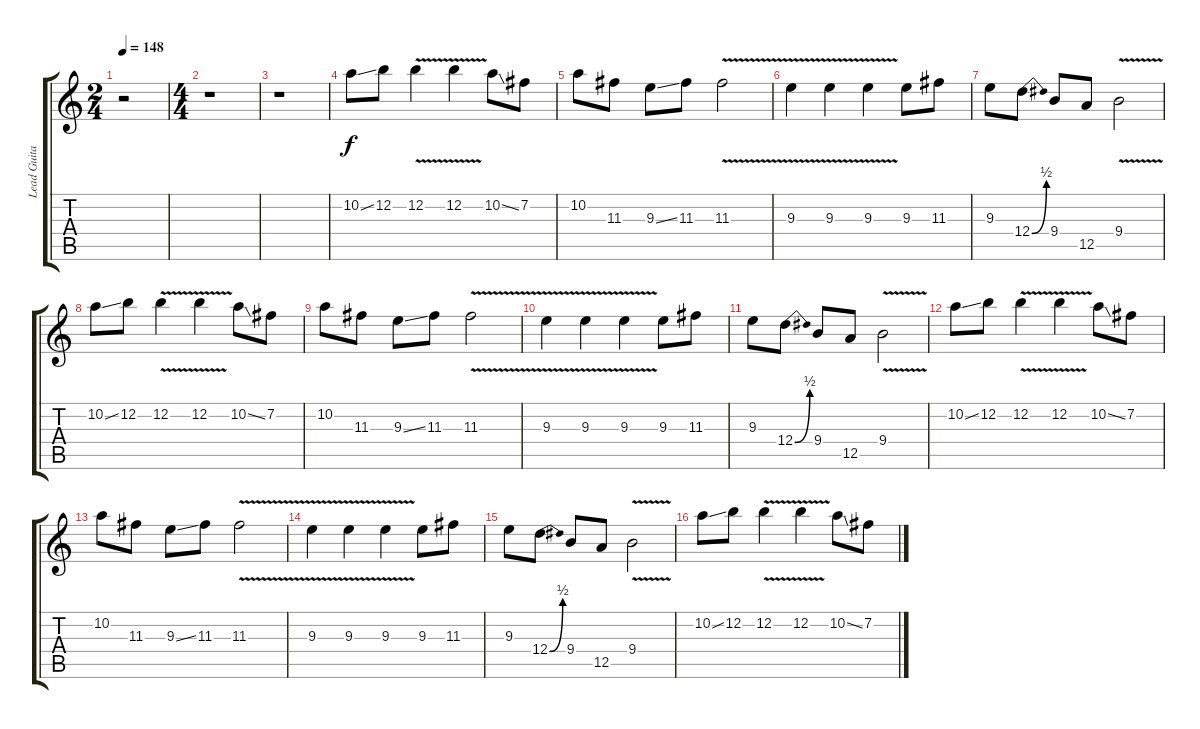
\track ("Lead Guitar 1" "Lead Guita") {instrument overdrivenguitar}
\staff {score tabs}
\tuning (E4 B3 G3 D3 A2 E2) {hide}
\ts (2 4)
\tempo 148
\clef g2
\ks c
r.2{dy f} |
\ts (4 4)
r.1 |
r.1 |
10.2{ss}.8 12.2.8 12.2{v}.4 12.2{v}.4 10.2{ss}.8 7.2.8 |
10.2.8 11.3.8 9.3{ss}.8 11.3.8 11.3{v}.2 |
9.3{v}.4 9.3{v}.4 9.3{v}.4 9.3.8 11.3.8 |
9.3.8 12.4{be (bend 0 0 60 2)}.8 9.4.8 12.5.8 9.4{v}.2 |
10.2{ss}.8 12.2.8 12.2{v}.4 12.2{v}.4 10.2{ss}.8 7.2.8 |
10.2.8 11.3.8 9.3{ss}.8 11.3.8 11.3{v}.2 |
9.3{v}.4 9.3{v}.4 9.3{v}.4 9.3.8 11.3.8 |
9.3.8 12.4{be (bend 0 0 60 2)}.8 9.4.8 12.5.8 9.4{v}.2 |
10.2{ss}.8 12.2.8 12.2{v}.4 12.2{v}.4 10.2{ss}.8 7.2.8 |
10.2.8 11.3.8 9.3{ss}.8 11.3.8 11.3{v}.2 |
9.3{v}.4 9.3{v}.4 9.3{v}.4 9.3.8 11.3.8 |
9.3.8 12.4{be (bend 0 0 60 2)}.8 9.4.8 12.5.8 9.4{v}.2 |
10.2{ss}.8 12.2.8 12.2{v}.4 12.2{v}.4 10.2{ss}.8 7.2.8
